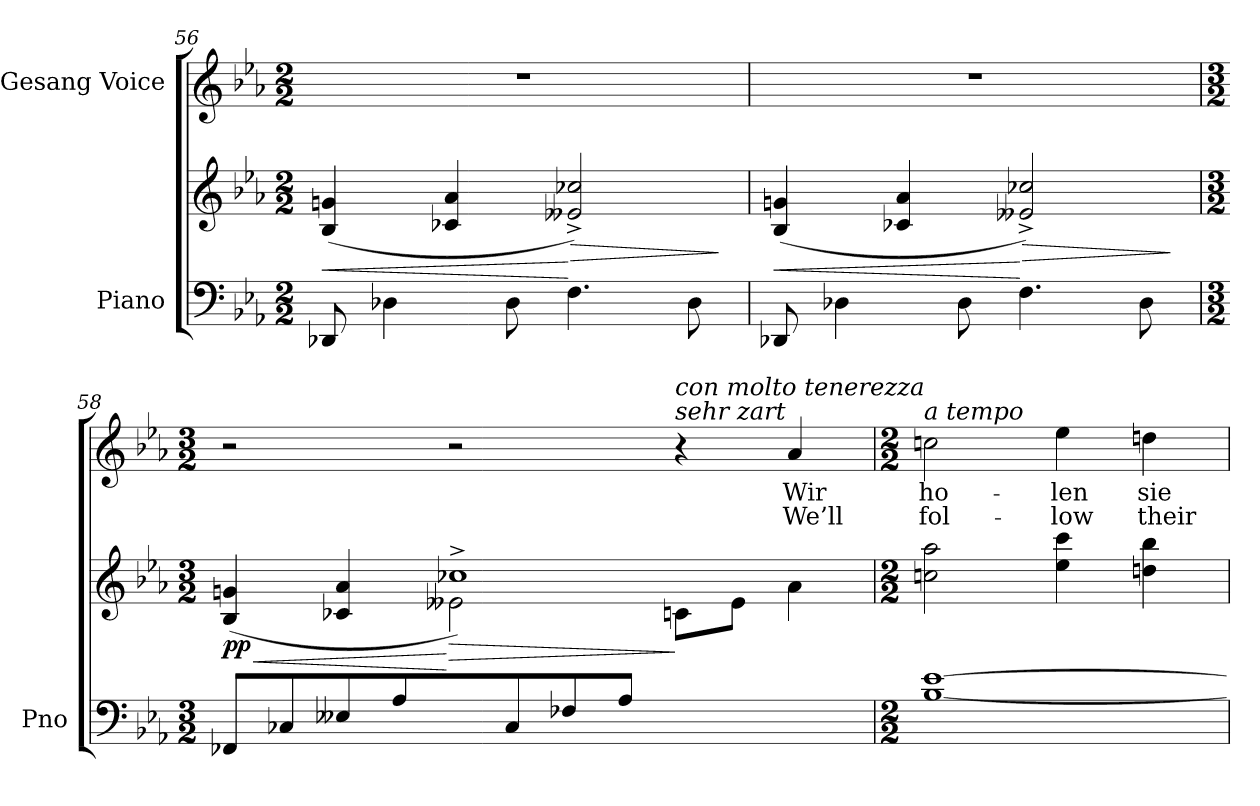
**kern	**kern	**dynam	**kern	**text	**text
*part2	*part2	*part2	*part1	*part1	*part1
*staff3	*staff2	*staff2/3	*staff1	*staff1	*staff1
*I"Piano	*	*	*I"Gesang Voice	*	*
*I'Pno	*	*	*	*	*
*clefF4	*clefG2	*	*clefG2	*	*
*k[b-e-a-]	*k[b-e-a-]	*	*k[b-e-a-]	*	*
*M2/2	*M2/2	*	*M2/2	*	*
=56	=56	=56	=56	=56	=56
!	!	!LO:HP:b	!	!	!
8DD-X/	(4B-/ 4gn/	<	1r	.	.
4D-X\	.	.	.	.	.
.	4c-X/ 4a-/	.	.	.	.
8D-\	.	.	.	.	.
!	!	!LO:HP:n=1:b	!	!	!
4.F\	2e--X/^> 2cc-X/^>)	[ >	.	.	.
8D-\	.	.	.	.	.
.	.	]	.	.	.
=57	=57	=57	=57	=57	=57
!	!	!LO:HP:b	!	!	!
8DD-X/	(4B-/ 4gn/	<	1r	.	.
4D-X\	.	.	.	.	.
.	4c-X/ 4a-/	.	.	.	.
8D-\	.	.	.	.	.
!	!	!LO:HP:n=1:b	!	!	!
4.F\	2e--X/^> 2cc-X/^>)	[ >	.	.	.
8D-\	.	.	.	.	.
.	.	]	.	.	.
=58	=58	=58	=58	=58	=58
*M3/2	*M3/2	*	*M3/2	*	*
!	!LO:TX:i:t=poco rit.	!	!	!	!
!	!	!LO:HP:b	!	!	!
*	*^	*	*	*	*
*	*	*^	*	*	*	*
!	!	!	!	!LO:DY:n=1:b	!	!	!
(<8FF-X/L	(>4B-/ 4gn/	2ryy	1ryy	< pp	2r	.	.
8C-X/	.	.	.	.	.	.	.
8E--X/	4c-X/ 4a-/	.	.	.	.	.	.
8A-/J	.	.	.	.	.	.	.
!	!	!	!	!LO:HP:n=1:b	!	!	!
8ryy	1cc-X^)	2e--X\	.	[ >	2r	.	.
8C-/	.	.	.	.	.	.	.
8F-X/	.	.	.	.	.	.	.
8A-/J	.	.	.	.	.	.	.
!	!	!	!	!	!LO:TX:i:t=sehr zart	!	!
!	!	!	!	!	!LO:TX:i:t=con molto tenerezza	!	!
2ryy	.	2ryy	8cn\L	]	4r	.	.
.	.	.	8e--\J	.	.	.	.
.	.	.	4a-\)	.	4a-/	Wir	We’ll
*	*v	*v	*v	*	*	*	*
=59	=59	=59	=59	=59	=59
*M2/2	*M2/2	*	*M2/2	*	*
*	*^	*	*	*	*
*	*	*^	*	*	*	*
!	!	!	!	!	!LO:TX:i:t=a tempo	!	!
!	!	!	!	!LO:DY:b	!	!	!
!	!	!	!	!LO:DY:n=1:b	!	!	!
*	*v	*v	*v	*	*	*	*
[1B- [1e-	2ccn\ 2aa-\	pp other-dynamics	2ccn\	ho-	fol-
.	4ee-\ 4ccc\	.	4ee-\	-len	-low
.	4ddn\ 4bb-\	.	4ddn\	sie	their
=	=	=	=	=	=
*-	*-	*-	*-	*-	*-
